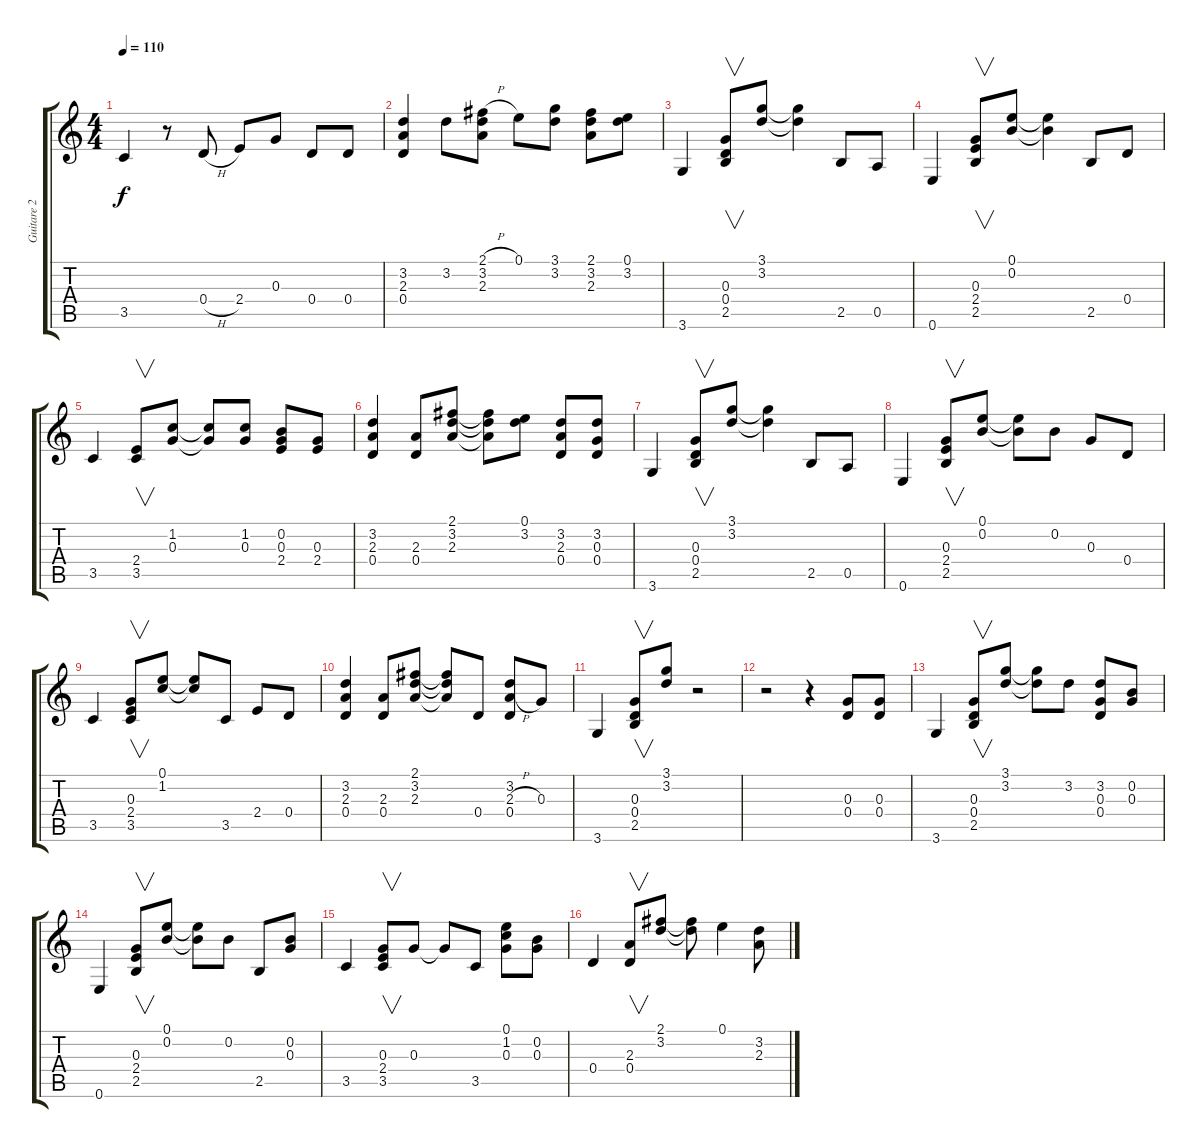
\track ("Guitare 2 " "Guitare 2 ") {instrument distortionguitar}
\staff {score tabs}
\tuning (E4 B3 G3 D3 A2 E2) {hide}
\ts (4 4)
\tempo 110
\clef g2
\ks c
3.5.4{dy f} r.8 0.4{h}.8 2.4.8 0.3.8 0.4.8 0.4.8 |
(3.2 2.3 0.4).4 3.2.8 (2.1{h} 3.2 2.3).8 0.1.8 (3.1 3.2).8 (2.1 3.2 2.3).8 (0.1 3.2).8 |
3.6.4 (0.3 0.4 2.5).8{v} (3.1 3.2).8 (3.1{t} 3.2{t}).4 2.5.8 0.5.8 |
0.6.4 (0.3 2.4 2.5).8{v} (0.1 0.2).8 (0.1{t} 0.2{t}).4 2.5.8 0.4.8 |
3.5.4 (2.4 3.5).8{v} (1.2 0.3).8 (1.2{t} 0.3{t}).8 (1.2 0.3).8 (0.2 0.3 2.4).8 (0.3 2.4).8 |
(3.2 2.3 0.4).4 (2.3 0.4).8 (2.1 3.2 2.3).8 (2.1{t} 3.2{t} 2.3{t}).8 (0.1 3.2).8 (3.2 2.3 0.4).8 (3.2 0.3 0.4).8 |
3.6.4 (0.3 0.4 2.5).8{v} (3.1 3.2).8 (3.1{t} 3.2{t}).4 2.5.8 0.5.8 |
0.6.4 (0.3 2.4 2.5).8{v} (0.1 0.2).8 (0.1{t} 0.2{t}).8 0.2.8 0.3.8 0.4.8 |
3.5.4 (0.3 2.4 3.5).8{v} (0.1 1.2).8 (0.1{t} 1.2{t}).8 3.5.8 2.4.8 0.4.8 |
(3.2 2.3 0.4).4 (2.3 0.4).8 (2.1 3.2 2.3).8 (2.1{t} 3.2{t} 2.3{t}).8 0.4.8 (3.2 2.3{h} 0.4).8 0.3.8 |
3.6.4 (0.3 0.4 2.5).8{v} (3.1 3.2).8 r.2 |
r.2 r.4 (0.3 0.4).8 (0.3 0.4).8 |
3.6.4 (0.3 0.4 2.5).8{v} (3.1 3.2).8 (3.1{t} 3.2{t}).8 3.2.8 (3.2 0.3 0.4).8 (0.2 0.3).8 |
0.6.4 (0.3 2.4 2.5).8{v} (0.1 0.2).8 (0.1{t} 0.2{t}).8 0.2.8 2.5.8 (0.2 0.3).8 |
3.5.4 (0.3 2.4 3.5).8{v} 0.3.8 0.3{t}.8 3.5.8 (0.1 1.2 0.3).8 (0.2 0.3).8 |
0.4.4 (2.3 0.4).8{v} (2.1 3.2).8 (2.1{t} 3.2{t}).8 0.1.4 (3.2 2.3).8
